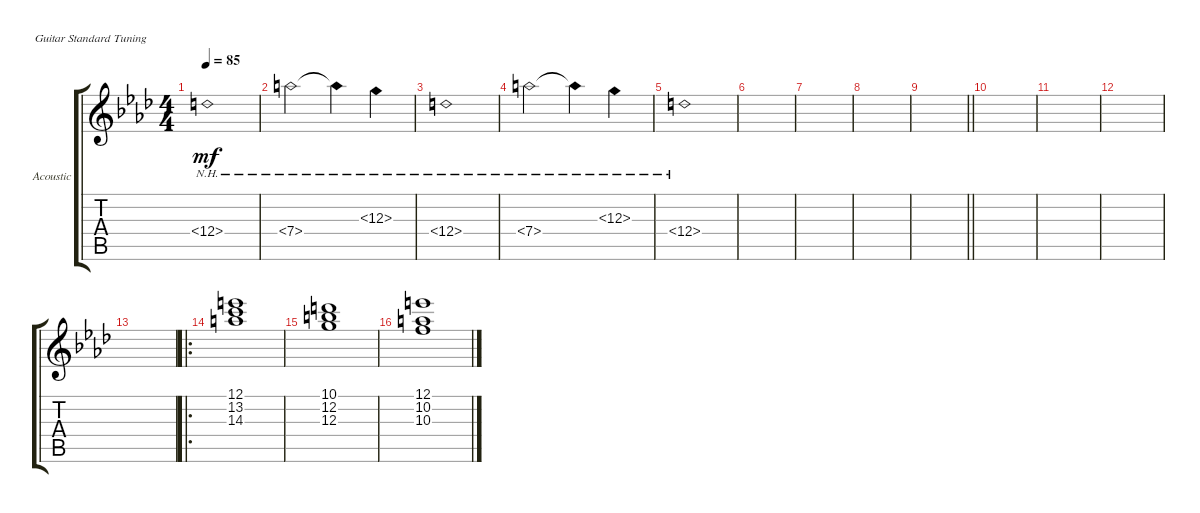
\bracketExtendMode groupsimilarinstruments
\firstSystemTrackNameOrientation horizontal
\otherSystemsTrackNameOrientation horizontal
\track ("Acoustic" "Acoustic") {instrument acousticguitarsteel}
\staff {score tabs}
\tuning (E4 B3 G3 D3 A2 E2)
\ts (4 4)
\tempo 85
\clef g2
\ks ab
12.4{nh}.1{dy mf} |
7.4{nh}.2 7.4{nh t}.4 12.3{nh}.4 |
12.4{nh}.1 |
7.4{nh}.2 7.4{nh t}.4 12.3{nh}.4 |
12.4{nh}.1 |
|
|
|
\barLineRight lightlight
|
|
|
|
|
\ro
(12.1 13.2 14.3).1 |
(10.1 12.2 12.3).1 |
(12.1 10.2 10.3).1
